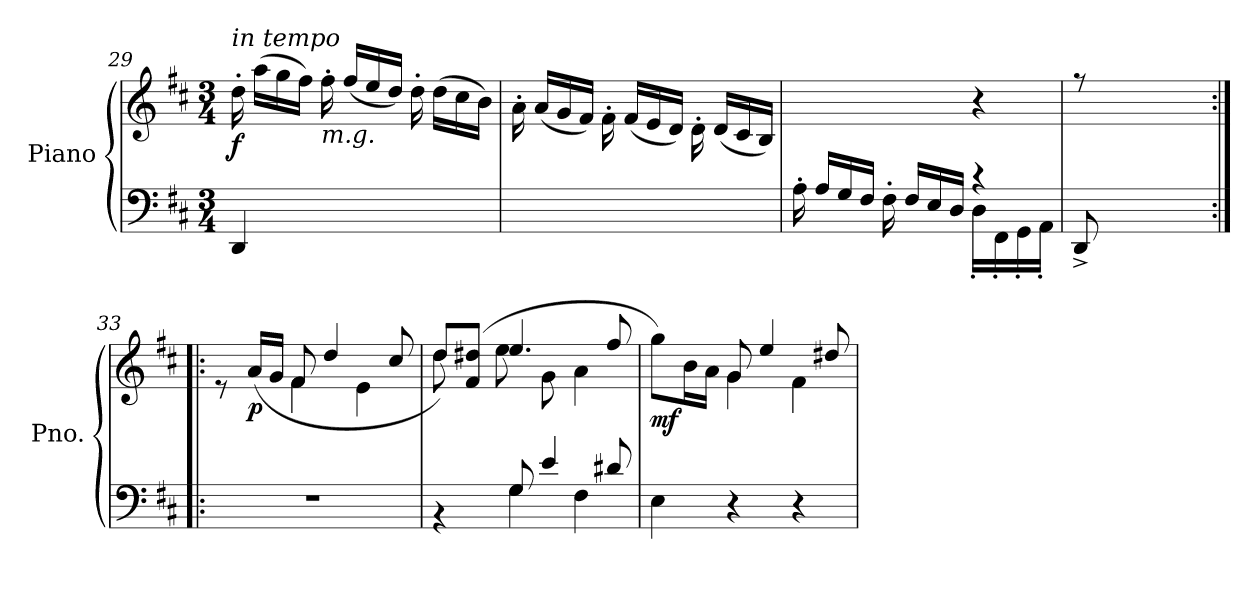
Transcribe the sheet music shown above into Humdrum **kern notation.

**kern	**kern	**dynam
*part1	*part1	*part1
*staff2	*staff1	*staff1/2
*I"Piano	*	*
*I'Pno.	*	*
*clefF4	*clefG2	*
*k[f#c#]	*k[f#c#]	*
*M3/4	*M3/4	*
=29	=29	=29
!	!LO:TX:a:i:t=in tempo	!
!	!	!LO:DY:b
4DD/	16dd'\	f
.	(>16aa\LL	.
.	16gg\	.
.	16ff#\JJ)	.
!	!LO:TX:b:i:t=m.g.	!
2ryy	16ff#'\	.
.	(>16ff#/LL	.
.	16ee/	.
.	16dd/JJ)	.
.	16dd'\	.
.	(>16dd\LL	.
.	16cc#\	.
.	16b\JJ)	.
=30	=30	=30
2.ryy	16a'\	.
.	(>16a/LL	.
.	16g/	.
.	16f#/JJ)	.
.	16f#'\	.
.	(>16f#/LL	.
.	16e/	.
.	16d/JJ)	.
.	16d'\	.
.	(>16d/LL	.
.	16c#/	.
.	16B/JJ)	.
!!LO:LB:g=z
=31	=31	=31
*^	*	*
16A'\	2ryy	4ryy	.
16A/LL	.	.	.
16G/	.	.	.
16F#/JJ	.	.	.
16F#'\	.	4ryy	.
16F#/LL	.	.	.
16E/	.	.	.
16D/JJ	.	.	.
4r	16D'\LL	4r	.
.	16FF#'\	.	.
.	16GG'\	.	.
.	16AA'\JJ	.	.
=32	=32	=32	=32
*	*	*^	*
2.r;<yy	8DD^/	2.r;<yy	8rff	.
.	2ryy	.	2ryy	.
.	8ryy	.	8ryy	.
*v	*v	*	*	*
=33:|!|:	=33:|!|:	=33:|!|:	=33:|!|:
2.r	8re	4ryy	.
!	!	!	!LO:DY:b
.	(>16a/LL	.	p
.	16g/JJ	.	.
.	8f#/	4f#\	.
.	4dd/	.	.
.	.	4e\	.
.	8cc#/	.	.
=34	=34	=34	=34
*^	*	*	*
*	*^	*	*	*
8ryy	4rBB	4ryy	8dd/L)	8dd\L	.
16B/L	.	.	(>8f#/ 8dd#X/J	8ryy	.
16A/JJ	.	.	.	.	.
!	!	!	!	!LO:N:head=solid	!
2ryy	8G/	4G\	4.ee/	8ee\L	.
.	4e/	.	.	8g\J	.
.	.	4F#\	.	4a\	.
.	8d#X/	.	8ff#/	.	.
*	*v	*v	*	*	*
=35	=35	=35	=35	=35
!	!	!	!	!LO:DY:b
*v	*v	*	*	*
4E\	8gg\L)	4ryy	mf
.	16b\L	.	.
.	16a\JJ	.	.
4r	8g/	4g\	.
.	4ee/	.	.
4r	.	4f#\	.
.	8dd#X/	.	.
*	*v	*v	*
=	=	=
*-	*-	*-
